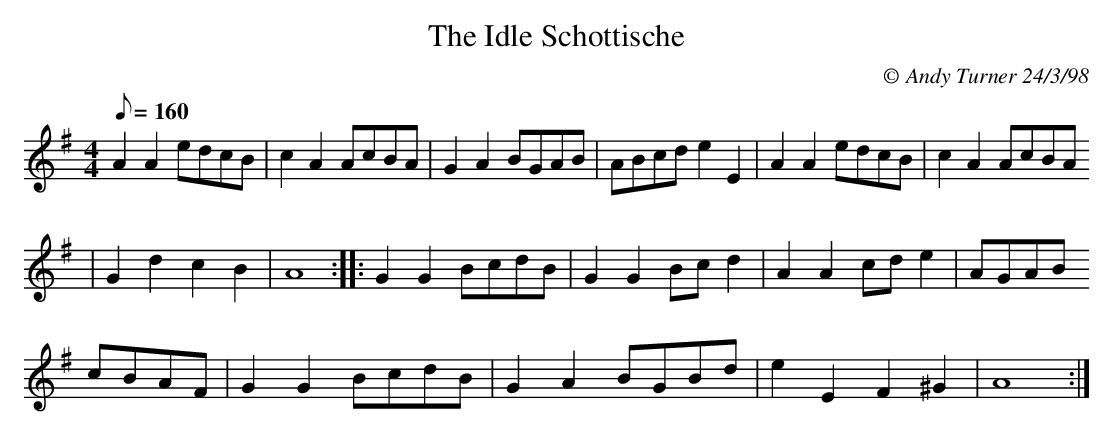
X:1
T:The Idle Schottische
M:4/4
L:1/8
Q:160
C:© Andy Turner 24/3/98
K:Em
A2 A2 edcB | c2 A2 AcBA | G2 A2 BGAB | ABcd e2 E2 | A2 A2 edcB | c2 A2 AcBA
| G2 d2 c2 B2 | A8 :|: G2 G2 BcdB | / G2 G2 Bc d2 | A2 A2 cd e2 | AGAB
cBAF | G2 G2 BcdB | G2 A2 BGBd | e2 E2 F2 ^G2 | A8 :|
